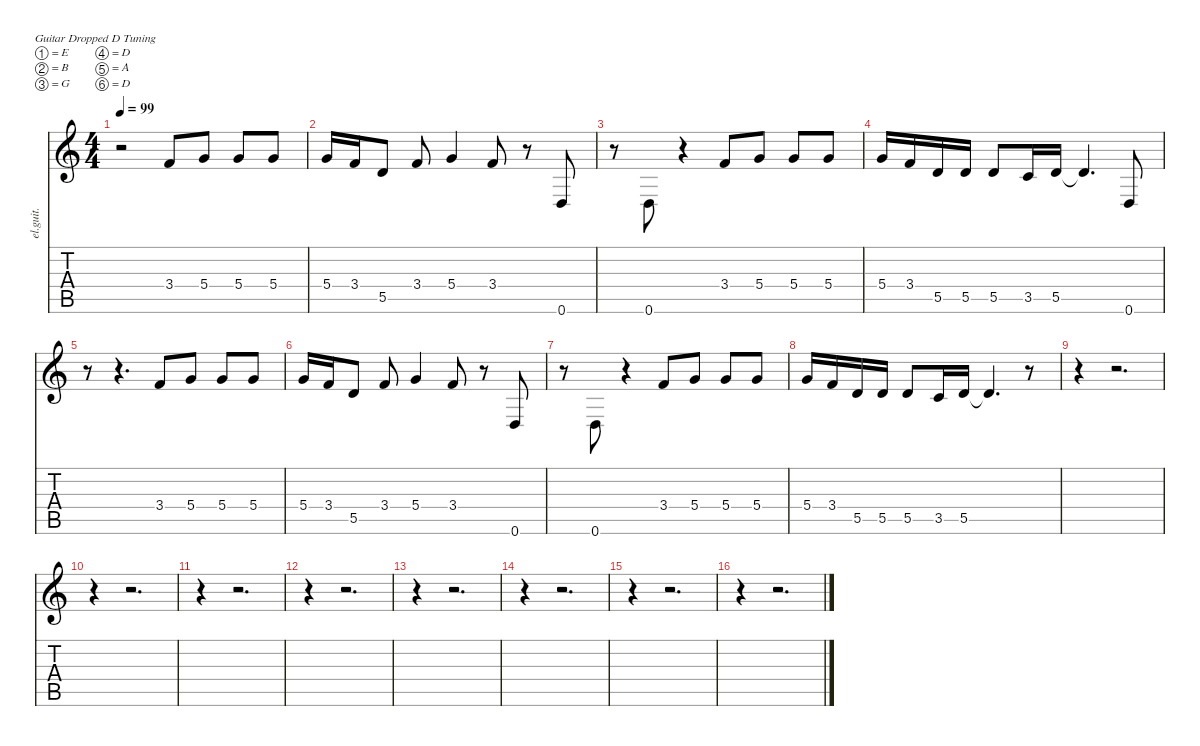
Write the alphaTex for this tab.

\defaultSystemsLayout 4
\hideDynamics
\bracketExtendMode nobrackets
\otherSystemsTrackNameOrientation horizontal
\track ("rythmic and echo left" "el.guit.") {instrument electricguitarmuted}
\staff {score tabs}
\tuning (E4 B3 G3 D3 A2 D2)
\ts (4 4)
\tempo 99
\clef g2
\ks c
r.2{dy f instrument overdrivenguitar beam Down} 3.4.8{beam Up} 5.4.8{beam Up} 5.4.8{beam Up} 5.4.8{beam Up} |
5.4.16{beam Up} 3.4.16{beam Up} 5.5.8{beam Up} 3.4.8{beam Up} 5.4.4{beam Up} 3.4.8{beam Up} r.8{beam Up} 0.6.8{beam Up} |
r.8{beam Down} 0.6.8{beam Up} r.4{beam Up} 3.4.8{beam Up} 5.4.8{beam Up} 5.4.8{beam Up} 5.4.8{beam Up} |
5.4.16{beam Up} 3.4.16{beam Up} 5.5.16{beam Up} 5.5.16{beam Up} 5.5.8{beam Up} 3.5.16{beam Up} 5.5.16{beam Up} 5.5{t}.4{d beam Up} 0.6.8{beam Up} |
r.8{beam Down} r.4{d beam Down} 3.4.8{beam Up} 5.4.8{beam Up} 5.4.8{beam Up} 5.4.8{beam Up} |
5.4.16{beam Up} 3.4.16{beam Up} 5.5.8{beam Up} 3.4.8{beam Up} 5.4.4{beam Up} 3.4.8{beam Up} r.8{beam Up} 0.6.8{beam Up} |
r.8{beam Down} 0.6.8{beam Up} r.4{beam Up} 3.4.8{beam Up} 5.4.8{beam Up} 5.4.8{beam Up} 5.4.8{beam Up} |
5.4.16{beam Up} 3.4.16{beam Up} 5.5.16{beam Up} 5.5.16{beam Up} 5.5.8{beam Up} 3.5.16{beam Up} 5.5.16{beam Up} 5.5{t}.4{d beam Up} r.8{beam Up} |
r.4{beam Down} r.2{d beam Down} |
r.4{beam Down} r.2{d beam Down} |
r.4{beam Down} r.2{d beam Down} |
r.4{beam Down} r.2{d beam Down} |
r.4{beam Down} r.2{d beam Down} |
r.4{beam Down} r.2{d beam Down} |
r.4{beam Down} r.2{d beam Down} |
r.4{beam Down} r.2{d beam Down}
